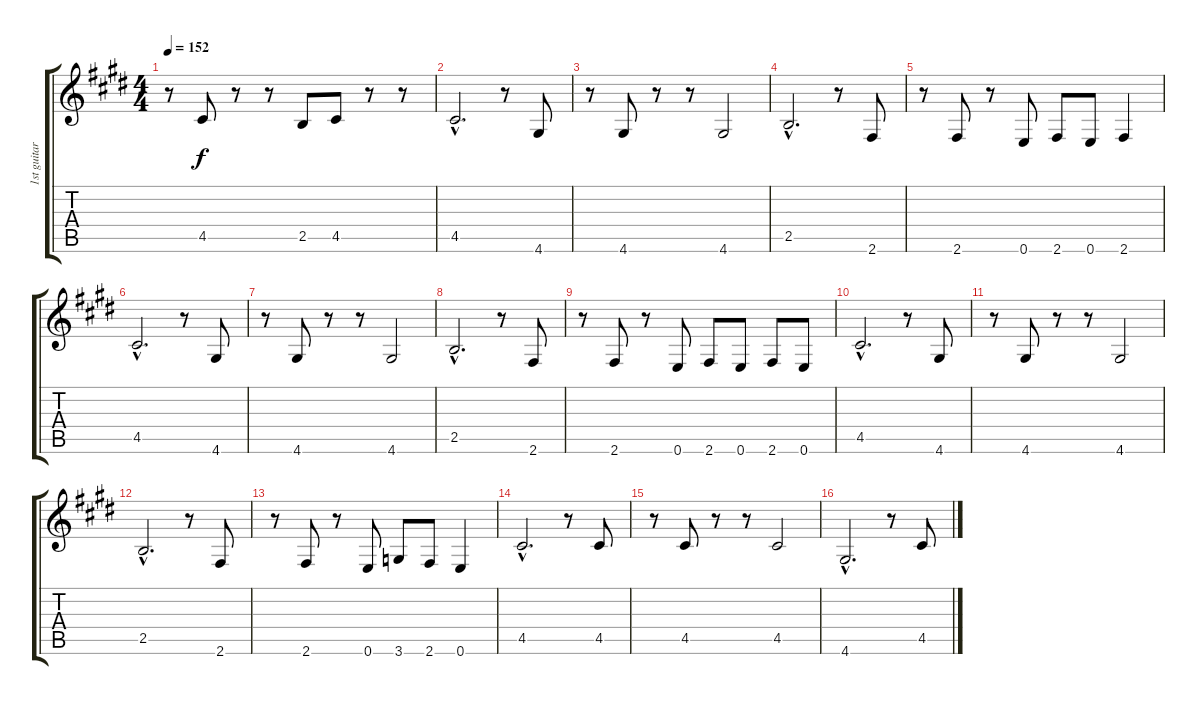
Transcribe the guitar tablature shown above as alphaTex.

\track ("1st guitar" "1st guitar") {instrument distortionguitar}
\staff {score tabs}
\tuning (E4 B3 G3 D3 A2 E2) {hide}
\ts (4 4)
\tempo 152
\clef g2
\ks c#minor
r.8{dy f} 4.5.8 r.8 r.8 2.5.8 4.5.8 r.8 r.8 |
4.5{hac}.2{d} r.8 4.6.8 |
r.8 4.6.8 r.8 r.8 4.6.2 |
2.5{hac}.2{d} r.8 2.6.8 |
r.8 2.6.8 r.8 0.6.8 2.6.8 0.6.8 2.6.4 |
4.5{hac}.2{d} r.8 4.6.8 |
r.8 4.6.8 r.8 r.8 4.6.2 |
2.5{hac}.2{d} r.8 2.6.8 |
r.8 2.6.8 r.8 0.6.8 2.6.8 0.6.8 2.6.8 0.6.8 |
4.5{hac}.2{d} r.8 4.6.8 |
r.8 4.6.8 r.8 r.8 4.6.2 |
2.5{hac}.2{d} r.8 2.6.8 |
r.8 2.6.8 r.8 0.6.8 3.6.8 2.6.8 0.6.4 |
4.5{hac}.2{d} r.8 4.5.8 |
r.8 4.5.8 r.8 r.8 4.5.2 |
4.6{hac}.2{d} r.8 4.5.8
